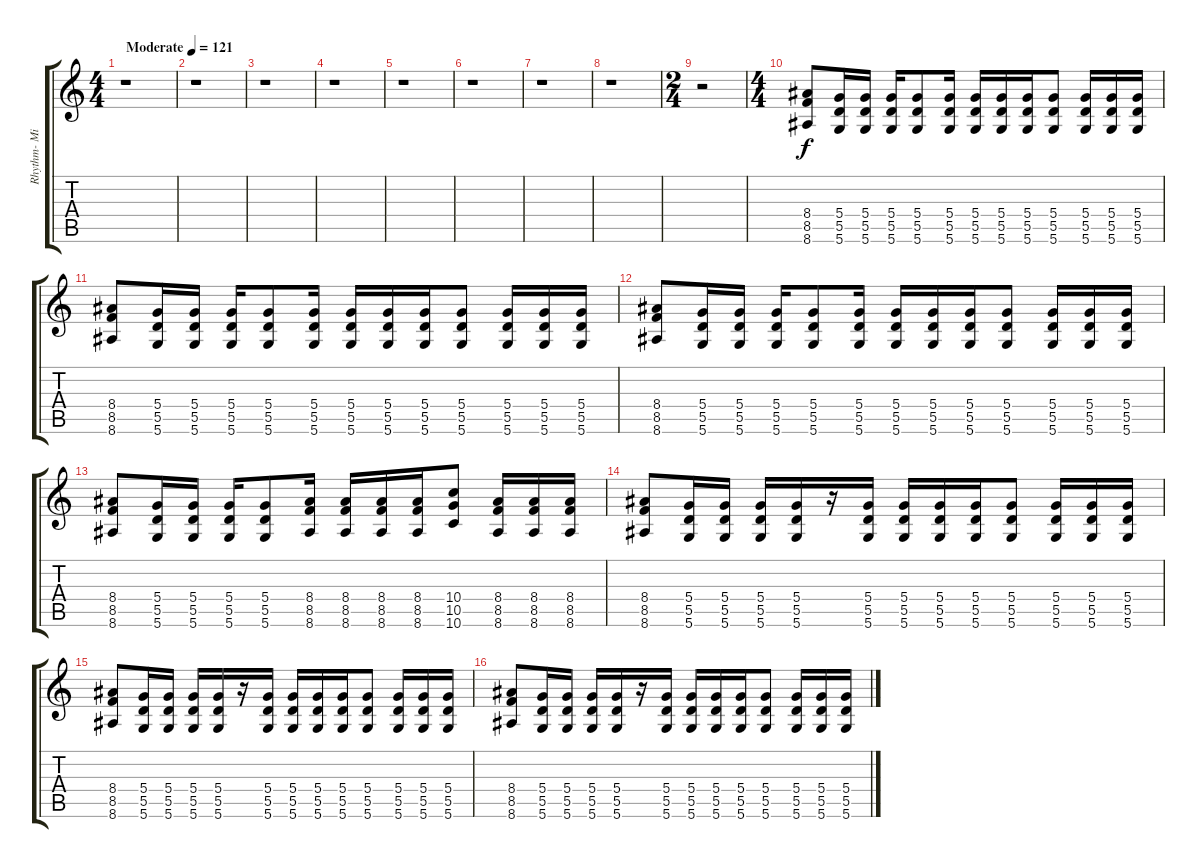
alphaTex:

\track ("Rhythm- Mike" "Rhythm- Mi") {instrument distortionguitar}
\staff {score tabs}
\tuning (E4 B3 G3 D3 A2 D2) {hide}
\ts (4 4)
\tempo (121 "Moderate")
\clef g2
\ks c
r.1{dy f instrument distortionguitar} |
r.1 |
r.1 |
r.1 |
r.1 |
r.1 |
r.1 |
r.1 |
\ts (2 4)
r.2 |
\ts (4 4)
(8.4 8.5 8.6).8 (5.4 5.5 5.6).16 (5.4 5.5 5.6).16 (5.4 5.5 5.6).16 (5.4 5.5 5.6).8 (5.4 5.5 5.6).16 (5.4 5.5 5.6).16 (5.4 5.5 5.6).16 (5.4 5.5 5.6).16 (5.4 5.5 5.6).8 (5.4 5.5 5.6).16 (5.4 5.5 5.6).16 (5.4 5.5 5.6).16 |
(8.4 8.5 8.6).8 (5.4 5.5 5.6).16 (5.4 5.5 5.6).16 (5.4 5.5 5.6).16 (5.4 5.5 5.6).8 (5.4 5.5 5.6).16 (5.4 5.5 5.6).16 (5.4 5.5 5.6).16 (5.4 5.5 5.6).16 (5.4 5.5 5.6).8 (5.4 5.5 5.6).16 (5.4 5.5 5.6).16 (5.4 5.5 5.6).16 |
(8.4 8.5 8.6).8 (5.4 5.5 5.6).16 (5.4 5.5 5.6).16 (5.4 5.5 5.6).16 (5.4 5.5 5.6).8 (5.4 5.5 5.6).16 (5.4 5.5 5.6).16 (5.4 5.5 5.6).16 (5.4 5.5 5.6).16 (5.4 5.5 5.6).8 (5.4 5.5 5.6).16 (5.4 5.5 5.6).16 (5.4 5.5 5.6).16 |
(8.4 8.5 8.6).8 (5.4 5.5 5.6).16 (5.4 5.5 5.6).16 (5.4 5.5 5.6).16 (5.4 5.5 5.6).8 (8.4 8.5 8.6).16 (8.4 8.5 8.6).16 (8.4 8.5 8.6).16 (8.4 8.5 8.6).16 (10.4 10.5 10.6).8 (8.4 8.5 8.6).16 (8.4 8.5 8.6).16 (8.4 8.5 8.6).16 |
(8.4 8.5 8.6).8 (5.4 5.5 5.6).16 (5.4 5.5 5.6).16 (5.4 5.5 5.6).16 (5.4 5.5 5.6).16 r.16 (5.4 5.5 5.6).16 (5.4 5.5 5.6).16 (5.4 5.5 5.6).16 (5.4 5.5 5.6).16 (5.4 5.5 5.6).8 (5.4 5.5 5.6).16 (5.4 5.5 5.6).16 (5.4 5.5 5.6).16 |
(8.4 8.5 8.6).8 (5.4 5.5 5.6).16 (5.4 5.5 5.6).16 (5.4 5.5 5.6).16 (5.4 5.5 5.6).16 r.16 (5.4 5.5 5.6).16 (5.4 5.5 5.6).16 (5.4 5.5 5.6).16 (5.4 5.5 5.6).16 (5.4 5.5 5.6).8 (5.4 5.5 5.6).16 (5.4 5.5 5.6).16 (5.4 5.5 5.6).16 |
(8.4 8.5 8.6).8 (5.4 5.5 5.6).16 (5.4 5.5 5.6).16 (5.4 5.5 5.6).16 (5.4 5.5 5.6).16 r.16 (5.4 5.5 5.6).16 (5.4 5.5 5.6).16 (5.4 5.5 5.6).16 (5.4 5.5 5.6).16 (5.4 5.5 5.6).8 (5.4 5.5 5.6).16 (5.4 5.5 5.6).16 (5.4 5.5 5.6).16
